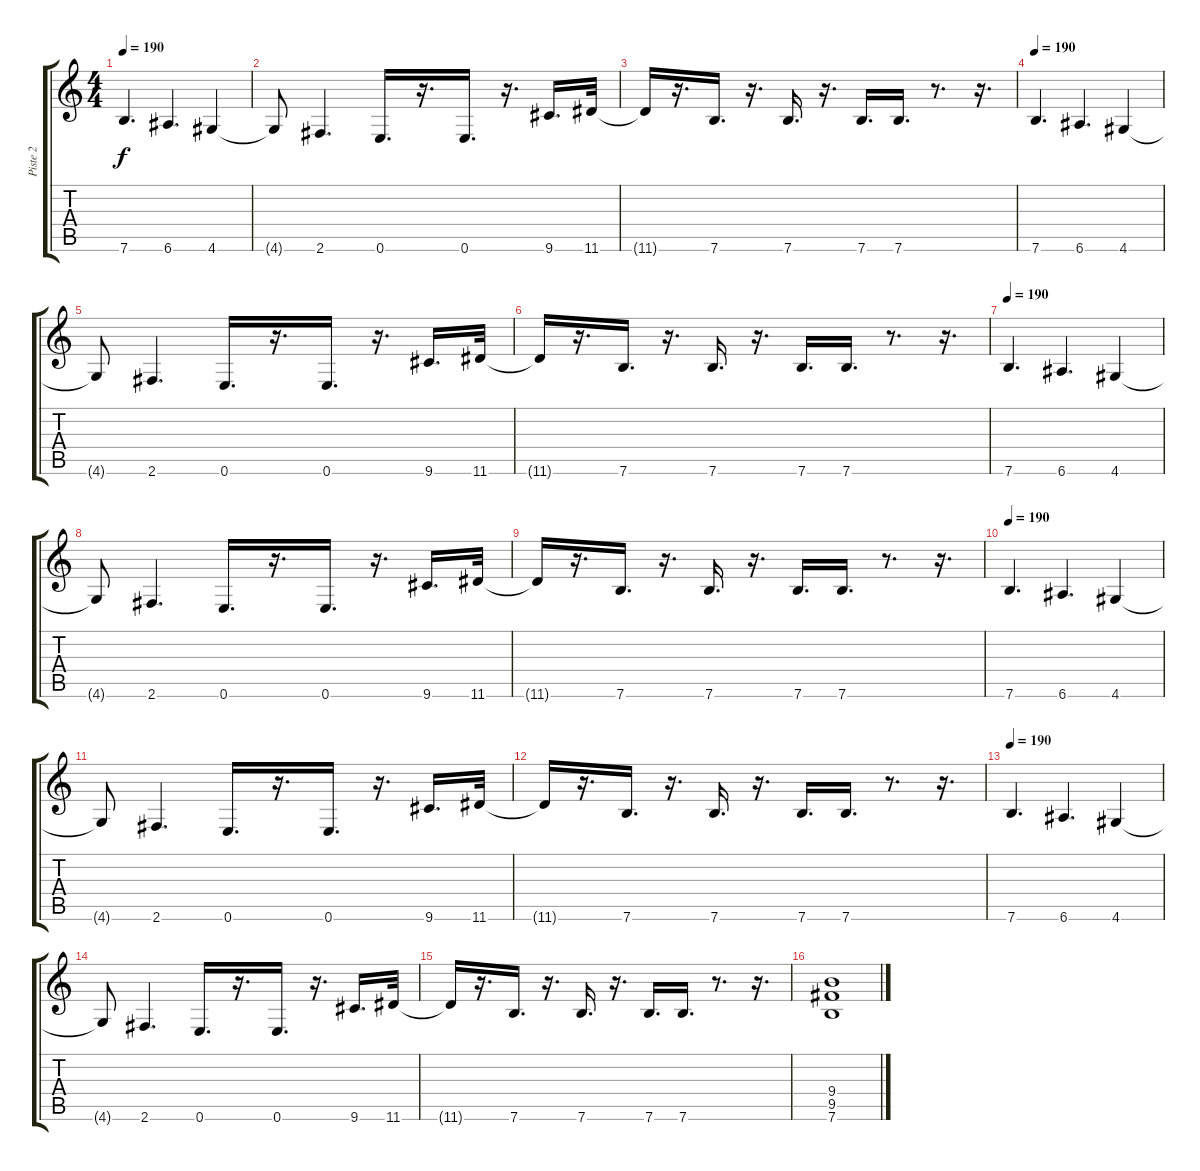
\track ("Piste 2" "Piste 2") {instrument overdrivenguitar}
\staff {score tabs}
\tuning (E4 B3 G3 D3 A2 E2) {hide}
\ts (4 4)
\tempo 190
\clef g2
\ks c
7.6.4{d dy f} 6.6.4{d} 4.6.4 |
4.6{t}.8 2.6.4{d} 0.6.16{d} r.16{d} 0.6.16{d} r.16{d} 9.6.16{d} 11.6.32 |
11.6{t}.16 r.16{d} 7.6.16{d} r.16{d} 7.6.16{d} r.16{d} 7.6.16{d} 7.6.16{d} r.8{d} r.16{d} |
\tempo 190
7.6.4{d} 6.6.4{d} 4.6.4 |
4.6{t}.8 2.6.4{d} 0.6.16{d} r.16{d} 0.6.16{d} r.16{d} 9.6.16{d} 11.6.32 |
11.6{t}.16 r.16{d} 7.6.16{d} r.16{d} 7.6.16{d} r.16{d} 7.6.16{d} 7.6.16{d} r.8{d} r.16{d} |
\tempo 190
7.6.4{d} 6.6.4{d} 4.6.4 |
4.6{t}.8 2.6.4{d} 0.6.16{d} r.16{d} 0.6.16{d} r.16{d} 9.6.16{d} 11.6.32 |
11.6{t}.16 r.16{d} 7.6.16{d} r.16{d} 7.6.16{d} r.16{d} 7.6.16{d} 7.6.16{d} r.8{d} r.16{d} |
\tempo 190
7.6.4{d} 6.6.4{d} 4.6.4 |
4.6{t}.8 2.6.4{d} 0.6.16{d} r.16{d} 0.6.16{d} r.16{d} 9.6.16{d} 11.6.32 |
11.6{t}.16 r.16{d} 7.6.16{d} r.16{d} 7.6.16{d} r.16{d} 7.6.16{d} 7.6.16{d} r.8{d} r.16{d} |
\tempo 190
7.6.4{d} 6.6.4{d} 4.6.4 |
4.6{t}.8 2.6.4{d} 0.6.16{d} r.16{d} 0.6.16{d} r.16{d} 9.6.16{d} 11.6.32 |
11.6{t}.16 r.16{d} 7.6.16{d} r.16{d} 7.6.16{d} r.16{d} 7.6.16{d} 7.6.16{d} r.8{d} r.16{d} |
(9.4 9.5 7.6).1
